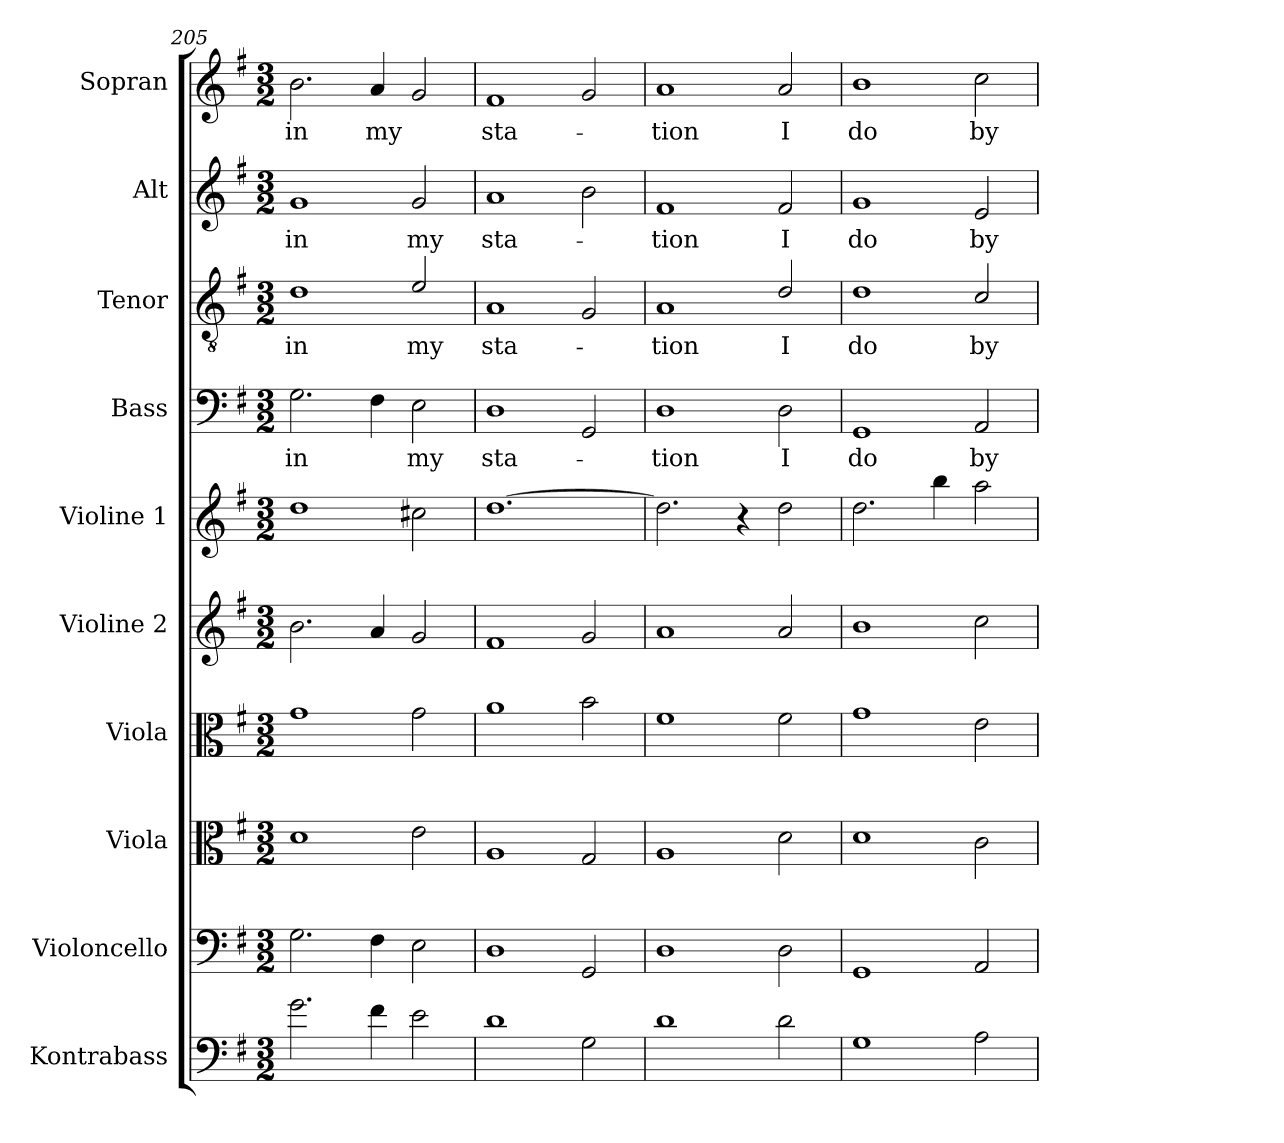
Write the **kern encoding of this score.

**kern	**kern	**kern	**kern	**kern	**kern	**kern	**text	**kern	**text	**kern	**text	**kern	**text
*part10	*part9	*part8	*part7	*part6	*part5	*part4	*part4	*part3	*part3	*part2	*part2	*part1	*part1
*staff10	*staff9	*staff8	*staff7	*staff6	*staff5	*staff4	*staff4	*staff3	*staff3	*staff2	*staff2	*staff1	*staff1
*I"Kontrabass	*I"Violoncello	*I"Viola	*I"Viola	*I"Violine 2	*I"Violine 1	*I"Bass	*	*I"Tenor	*	*I"Alt	*	*I"Sopran	*
*I'Kb.	*I'Vc.	*I'Vla.	*I'Vla.	*I'Vl. 2	*I'Vl. 1	*I'B.	*	*I'T.	*	*I'A.	*	*I'S.	*
*clefF4	*clefF4	*clefC3	*clefC3	*clefG2	*clefG2	*clefF4	*	*clefGv2	*	*clefG2	*	*clefG2	*
*ITrd7c12	*	*	*	*	*	*	*	*ITrd7c12	*	*	*	*	*
*k[f#]	*k[f#]	*k[f#]	*k[f#]	*k[f#]	*k[f#]	*k[f#]	*	*k[f#]	*	*k[f#]	*	*k[f#]	*
*G:	*G:	*G:	*G:	*G:	*G:	*G:	*	*G:	*	*G:	*	*G:	*
*M3/2	*M3/2	*M3/2	*M3/2	*M3/2	*M3/2	*M3/2	*	*M3/2	*	*M3/2	*	*M3/2	*
=205	=205	=205	=205	=205	=205	=205	=205	=205	=205	=205	=205	=205	=205
!	!	!	!	!	!	!	!LO:LY:b:color=#000000	!	!	!	!	!	!
!	!	!	!	!	!	!	!	!	!LO:LY:b:color=#000000	!	!	!	!
!	!	!	!	!	!	!	!	!	!	!	!LO:LY:b:color=#000000	!	!
!	!	!	!	!	!	!	!	!	!	!	!	!	!LO:LY:b:color=#000000
2.Gi\	2.Gi\	1di	1gi	2.bi\	1ddi	2.Gi\	in	1Di	in	1gi	in	2.bi\	in
!	!	!	!	!	!	!	!	!	!	!	!	!	!LO:LY:b:color=#000000
4F#i\	4F#i\	.	.	4ai/	.	4F#i\	.	.	.	.	.	4ai/	my
!	!	!	!	!	!	!	!LO:LY:b:color=#000000	!	!	!	!	!	!
!	!	!	!	!	!	!	!	!	!LO:LY:b:color=#000000	!	!	!	!
!	!	!	!	!	!	!	!	!	!	!	!LO:LY:b:color=#000000	!	!
2Ei\	2Ei\	2ei\	2gi\	2gi/	2cc#Xi\	2Ei\	my	2Ei/	my	2gi/	my	2gi/	.
=206	=206	=206	=206	=206	=206	=206	=206	=206	=206	=206	=206	=206	=206
!	!	!	!	!	!	!	!LO:LY:b:color=#000000	!	!	!	!	!	!
!	!	!	!	!	!	!	!	!	!LO:LY:b:color=#000000	!	!	!	!
!	!	!	!	!	!	!	!	!	!	!	!LO:LY:b:color=#000000	!	!
!	!	!	!	!	!	!	!	!	!	!	!	!	!LO:LY:b:color=#000000
1Di	1Di	1Ai	1ai	1f#i	[1.ddi	1Di	sta-	1AAi	sta-	1ai	sta-	1f#i	sta-
2GGi\	2GGi/	2Gi/	2bi\	2gi/	.	2GGi/	.	2GGi/	.	2bi\	.	2gi/	.
=207	=207	=207	=207	=207	=207	=207	=207	=207	=207	=207	=207	=207	=207
!	!	!	!	!	!	!	!LO:LY:b:color=#000000	!	!	!	!	!	!
!	!	!	!	!	!	!	!	!	!LO:LY:b:color=#000000	!	!	!	!
!	!	!	!	!	!	!	!	!	!	!	!LO:LY:b:color=#000000	!	!
!	!	!	!	!	!	!	!	!	!	!	!	!	!LO:LY:b:color=#000000
1Di	1Di	1Ai	1f#i	1ai	2.ddi\]	1Di	-tion	1AAi	-tion	1f#i	-tion	1ai	-tion
.	.	.	.	.	4r	.	.	.	.	.	.	.	.
!	!	!	!	!	!	!	!LO:LY:b:color=#000000	!	!	!	!	!	!
!	!	!	!	!	!	!	!	!	!LO:LY:b:color=#000000	!	!	!	!
!	!	!	!	!	!	!	!	!	!	!	!LO:LY:b:color=#000000	!	!
!	!	!	!	!	!	!	!	!	!	!	!	!	!LO:LY:b:color=#000000
2Di\	2Di\	2di\	2f#i\	2ai/	2ddi\	2Di\	I	2Di/	I	2f#i/	I	2ai/	I
!!LO:PB:g=z
=208	=208	=208	=208	=208	=208	=208	=208	=208	=208	=208	=208	=208	=208
!	!	!	!	!	!	!	!LO:LY:b:color=#000000	!	!	!	!	!	!
!	!	!	!	!	!	!	!	!	!LO:LY:b:color=#000000	!	!	!	!
!	!	!	!	!	!	!	!	!	!	!	!LO:LY:b:color=#000000	!	!
!	!	!	!	!	!	!	!	!	!	!	!	!	!LO:LY:b:color=#000000
1GGi	1GGi	1di	1gi	1bi	2.ddi\	1GGi	do	1Di	do	1gi	do	1bi	do
.	.	.	.	.	4bbi\	.	.	.	.	.	.	.	.
!	!	!	!	!	!	!	!LO:LY:b:color=#000000	!	!	!	!	!	!
!	!	!	!	!	!	!	!	!	!LO:LY:b:color=#000000	!	!	!	!
!	!	!	!	!	!	!	!	!	!	!	!LO:LY:b:color=#000000	!	!
!	!	!	!	!	!	!	!	!	!	!	!	!	!LO:LY:b:color=#000000
2AAi\	2AAi/	2ci\	2ei\	2cci\	2aai\	2AAi/	by	2Ci/	by	2ei/	by	2cci\	by
=	=	=	=	=	=	=	=	=	=	=	=	=	=
*-	*-	*-	*-	*-	*-	*-	*-	*-	*-	*-	*-	*-	*-
